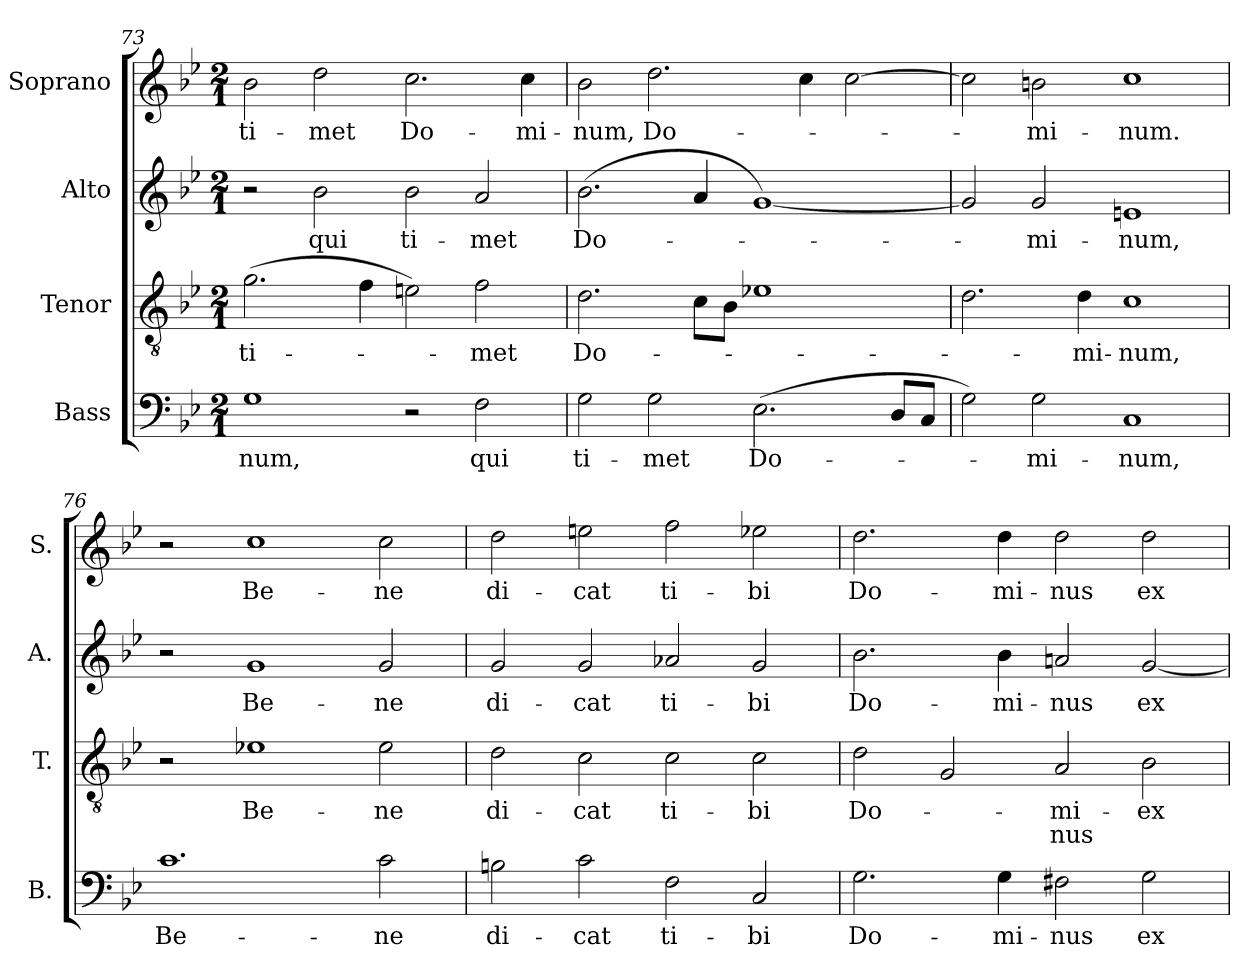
**kern	**text	**kern	**text	**text	**kern	**text	**kern	**text
*part4	*part4	*part3	*part3	*part3	*part2	*part2	*part1	*part1
*staff4	*staff4	*staff3	*staff3	*staff3	*staff2	*staff2	*staff1	*staff1
*I"Bass	*	*I"Tenor	*	*	*I"Alto	*	*I"Soprano	*
*I'B.	*	*I'T.	*	*	*I'A.	*	*I'S.	*
!!LO:LB:g=z
*clefF4	*	*clefGv2	*	*	*clefG2	*	*clefG2	*
*	*	*ITrd7c12	*	*	*	*	*	*
*k[b-e-]	*	*k[b-e-]	*	*	*k[b-e-]	*	*k[b-e-]	*
*B-:	*	*B-:	*	*	*B-:	*	*B-:	*
*M2/1	*	*M2/1	*	*	*M2/1	*	*M2/1	*
=73	=73	=73	=73	=73	=73	=73	=73	=73
!	!LO:LY:b:color=#000000	!	!	!	!	!	!	!
!	!	!	!LO:LY:b:color=#000000	!	!	!	!	!
!	!	!	!	!	!	!	!	!LO:LY:b:color=#000000
1Gi	-num,	(2.Gi\	ti-	.	2r	.	2b-i\	ti-
!	!	!	!	!	!	!LO:LY:b:color=#000000	!	!
!	!	!	!	!	!	!	!	!LO:LY:b:color=#000000
.	.	.	.	.	2b-i\	qui	2ddi\	-met
.	.	4Fi\	.	.	.	.	.	.
!	!	!	!	!	!	!LO:LY:b:color=#000000	!	!
!	!	!	!	!	!	!	!	!LO:LY:b:color=#000000
2r	.	2Eni\)	.	.	2b-i\	ti-	2.cci\	Do-
!	!LO:LY:b:color=#000000	!	!	!	!	!	!	!
!	!	!	!LO:LY:b:color=#000000	!	!	!	!	!
!	!	!	!	!	!	!LO:LY:b:color=#000000	!	!
2Fi\	qui	2Fi\	-met	.	2ai/	-met	.	.
!	!	!	!	!	!	!	!	!LO:LY:b:color=#000000
.	.	.	.	.	.	.	4cci\	-mi-
=74	=74	=74	=74	=74	=74	=74	=74	=74
!	!LO:LY:b:color=#000000	!	!	!	!	!	!	!
!	!	!	!LO:LY:b:color=#000000	!	!	!	!	!
!	!	!	!	!	!	!LO:LY:b:color=#000000	!	!
!	!	!	!	!	!	!	!	!LO:LY:b:color=#000000
2Gi\	ti-	2.Di\	Do-	.	(2.b-i\	Do-	2b-i\	-num,
!	!LO:LY:b:color=#000000	!	!	!	!	!	!	!
!	!	!	!	!	!	!	!	!LO:LY:b:color=#000000
2Gi\	-met	.	.	.	.	.	2.ddi\	Do-
.	.	8Ci\L	.	.	4ai/	.	.	.
.	.	8BB-i\J	.	.	.	.	.	.
!	!LO:LY:b:color=#000000	!	!	!	!	!	!	!
(2.E-i\	Do-	1E-Xi	.	.	[1gi)	.	.	.
.	.	.	.	.	.	.	4cci\	.
.	.	.	.	.	.	.	[2cci\	.
8Di/L	.	.	.	.	.	.	.	.
8Ci/J	.	.	.	.	.	.	.	.
=75	=75	=75	=75	=75	=75	=75	=75	=75
2Gi\)	.	2.Di\	.	.	2gi/]	.	2cci\]	.
!	!LO:LY:b:color=#000000	!	!	!	!	!	!	!
!	!	!	!	!	!	!LO:LY:b:color=#000000	!	!
!	!	!	!	!	!	!	!	!LO:LY:b:color=#000000
2Gi\	-mi-	.	.	.	2gi/	-mi-	2bni\	-mi-
!	!	!	!LO:LY:b:color=#000000	!	!	!	!	!
.	.	4Di\	-mi-	.	.	.	.	.
!	!LO:LY:b:color=#000000	!	!	!	!	!	!	!
!	!	!	!LO:LY:b:color=#000000	!	!	!	!	!
!	!	!	!	!	!	!LO:LY:b:color=#000000	!	!
!	!	!	!	!	!	!	!	!LO:LY:b:color=#000000
1Ci	-num,	1Ci	-num,	.	1eni	-num,	1cci	-num.
=76	=76	=76	=76	=76	=76	=76	=76	=76
!	!LO:LY:b:color=#000000	!	!	!	!	!	!	!
1.ci	Be-	2r	.	.	2r	.	2r	.
!	!	!	!LO:LY:b:color=#000000	!	!	!	!	!
!	!	!	!	!	!	!LO:LY:b:color=#000000	!	!
!	!	!	!	!	!	!	!	!LO:LY:b:color=#000000
.	.	1E-Xi	Be-	.	1gi	Be-	1cci	Be-
!	!LO:LY:b:color=#000000	!	!	!	!	!	!	!
!	!	!	!LO:LY:b:color=#000000	!	!	!	!	!
!	!	!	!	!	!	!LO:LY:b:color=#000000	!	!
!	!	!	!	!	!	!	!	!LO:LY:b:color=#000000
2ci\	-ne	2E-i\	-ne	.	2gi/	-ne	2cci\	-ne
=77	=77	=77	=77	=77	=77	=77	=77	=77
!	!LO:LY:b:color=#000000	!	!	!	!	!	!	!
!	!	!	!LO:LY:b:color=#000000	!	!	!	!	!
!	!	!	!	!	!	!LO:LY:b:color=#000000	!	!
!	!	!	!	!	!	!	!	!LO:LY:b:color=#000000
2Bni\	di-	2Di\	di-	.	2gi/	di-	2ddi\	di-
!	!LO:LY:b:color=#000000	!	!	!	!	!	!	!
!	!	!	!LO:LY:b:color=#000000	!	!	!	!	!
!	!	!	!	!	!	!LO:LY:b:color=#000000	!	!
!	!	!	!	!	!	!	!	!LO:LY:b:color=#000000
2ci\	-cat	2Ci\	-cat	.	2gi/	-cat	2eeni\	-cat
!	!LO:LY:b:color=#000000	!	!	!	!	!	!	!
!	!	!	!LO:LY:b:color=#000000	!	!	!	!	!
!	!	!	!	!	!	!LO:LY:b:color=#000000	!	!
!	!	!	!	!	!	!	!	!LO:LY:b:color=#000000
2Fi\	ti-	2Ci\	ti-	.	2a-Xi/	ti-	2ffi\	ti-
!	!LO:LY:b:color=#000000	!	!	!	!	!	!	!
!	!	!	!LO:LY:b:color=#000000	!	!	!	!	!
!	!	!	!	!	!	!LO:LY:b:color=#000000	!	!
!	!	!	!	!	!	!	!	!LO:LY:b:color=#000000
2Ci/	-bi	2Ci\	-bi	.	2gi/	-bi	2ee-Xi\	-bi
=78	=78	=78	=78	=78	=78	=78	=78	=78
!	!LO:LY:b:color=#000000	!	!	!	!	!	!	!
!	!	!	!LO:LY:b:color=#000000	!	!	!	!	!
!	!	!	!	!	!	!LO:LY:b:color=#000000	!	!
!	!	!	!	!	!	!	!	!LO:LY:b:color=#000000
2.Gi\	Do-	2Di\	Do-	.	2.b-i\	Do-	2.ddi\	Do-
.	.	2GGi/	.	.	.	.	.	.
!	!LO:LY:b:color=#000000	!	!	!	!	!	!	!
!	!	!	!	!	!	!LO:LY:b:color=#000000	!	!
!	!	!	!	!	!	!	!	!LO:LY:b:color=#000000
4Gi\	-mi-	.	.	.	4b-i\	-mi-	4ddi\	-mi-
!	!LO:LY:b:color=#000000	!	!	!	!	!	!	!
!	!	!	!LO:LY:b:color=#000000	!LO:LY:b:color=#000000	!	!	!	!
!	!	!	!	!	!	!LO:LY:b:color=#000000	!	!
!	!	!	!	!	!	!	!	!LO:LY:b:color=#000000
2F#Xi\	-nus	2AAi/	-mi-	-nus	2ani/	-nus	2ddi\	-nus
!	!LO:LY:b:color=#000000	!	!	!	!	!	!	!
!	!	!	!LO:LY:b:color=#000000	!	!	!	!	!
!	!	!	!	!	!	!LO:LY:b:color=#000000	!	!
!	!	!	!	!	!	!	!	!LO:LY:b:color=#000000
2Gi\	ex	2BB-i\	ex	.	[2gi/	ex	2ddi\	ex
=	=	=	=	=	=	=	=	=
*-	*-	*-	*-	*-	*-	*-	*-	*-
